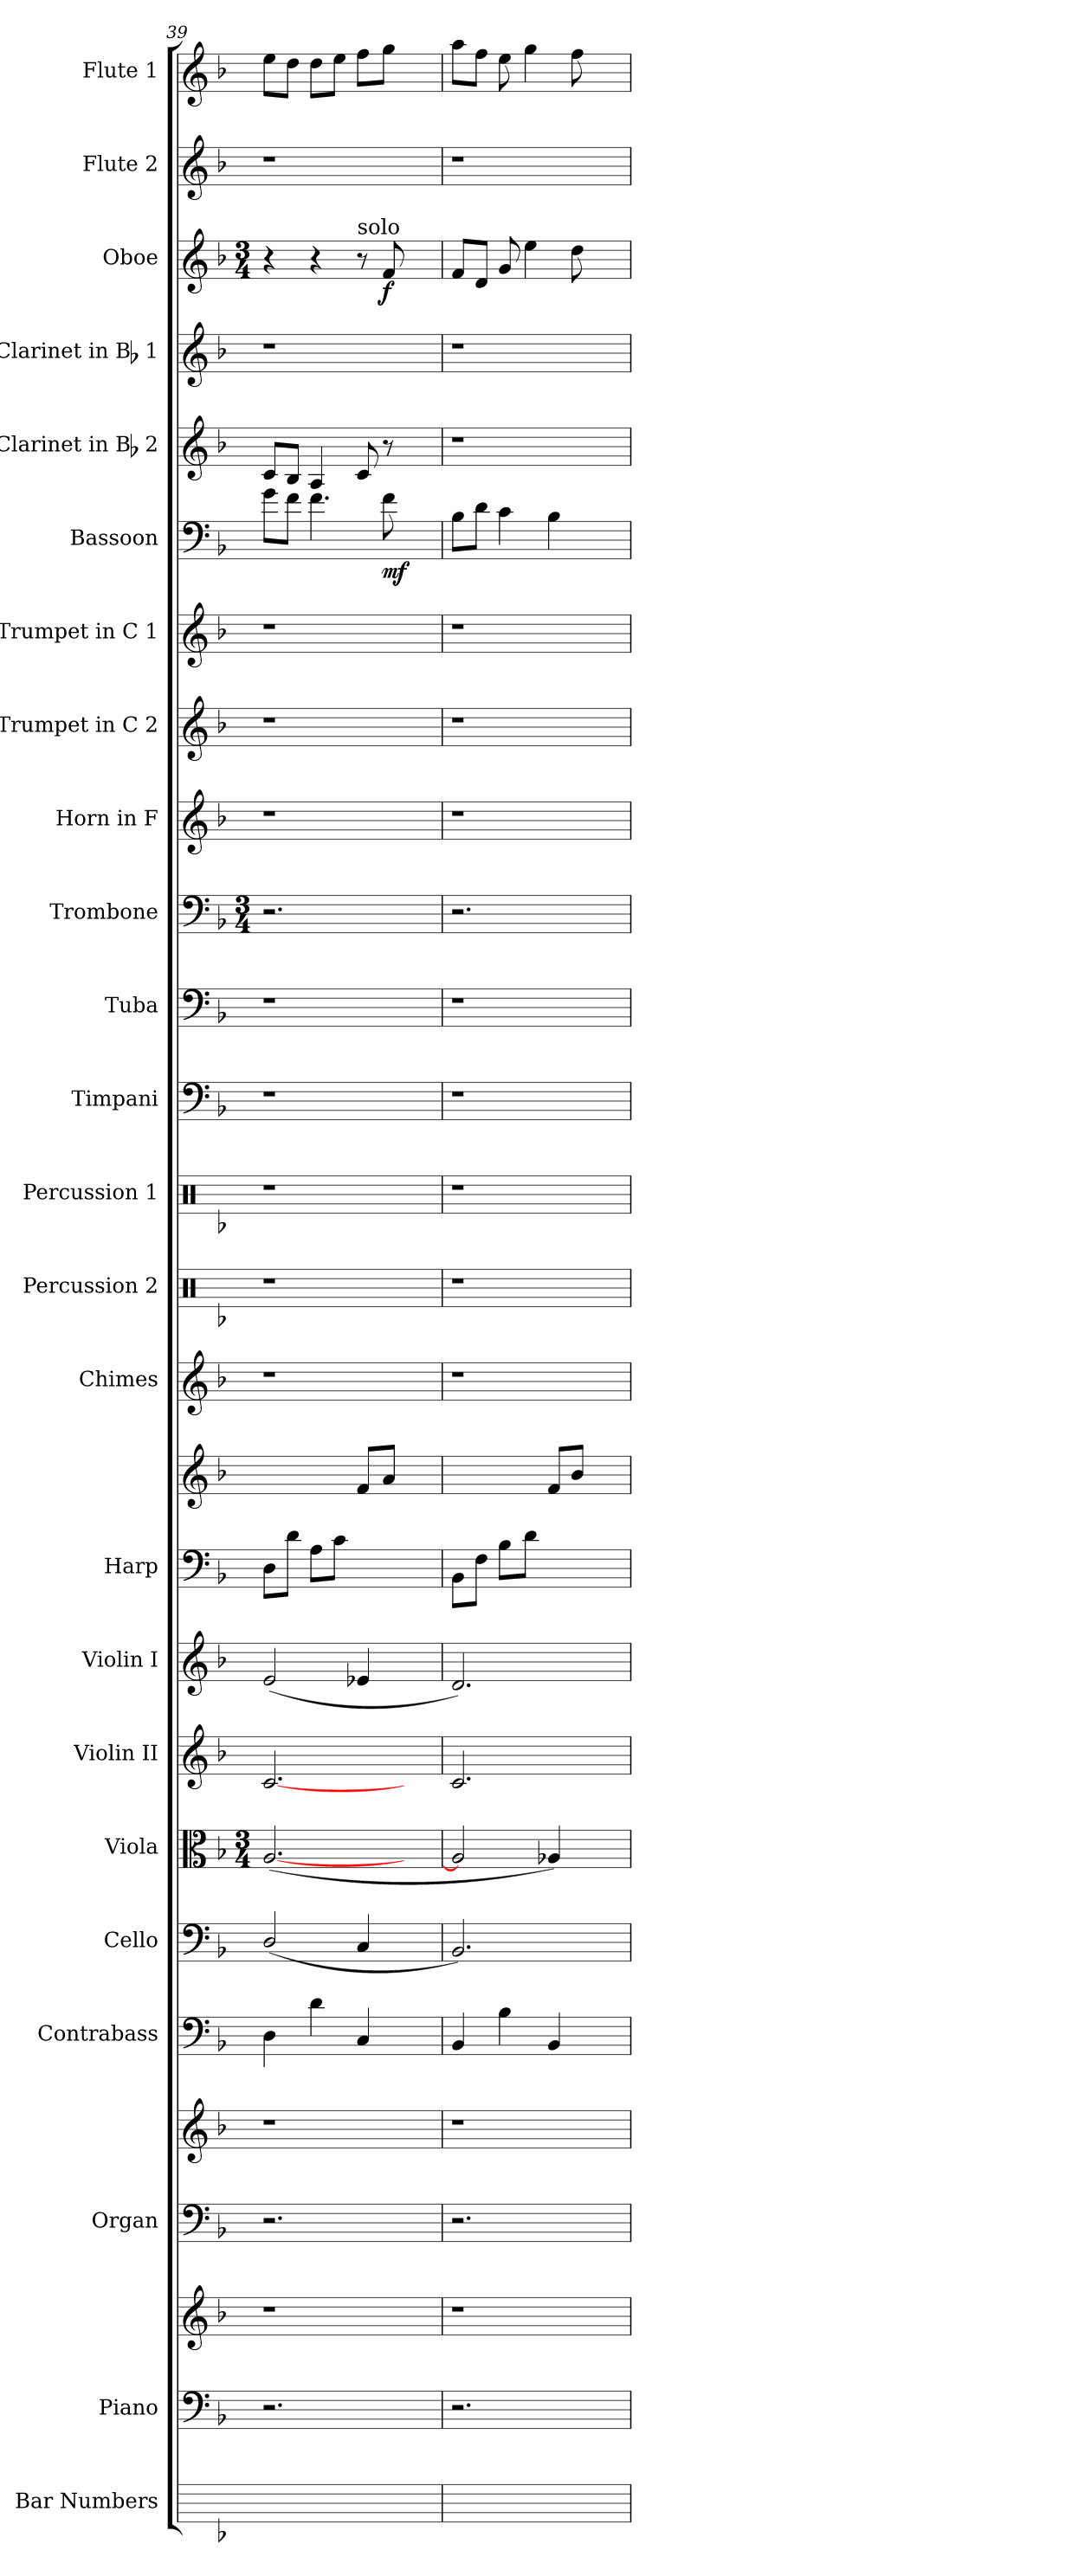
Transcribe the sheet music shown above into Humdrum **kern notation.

**kern	**kern	**kern	**kern	**kern	**kern	**kern	**kern	**kern	**kern	**kern	**kern	**kern	**kern	**kern	**kern	**kern	**kern	**kern	**kern	**kern	**kern	**dynam	**kern	**kern	**kern	**dynam	**kern	**kern
*part24	*part23	*part23	*part22	*part22	*part21	*part20	*part19	*part18	*part17	*part16	*part16	*part15	*part14	*part13	*part12	*part11	*part10	*part9	*part8	*part7	*part6	*part6	*part5	*part4	*part3	*part3	*part2	*part1
*staff27	*staff26	*staff25	*staff24	*staff23	*staff22	*staff21	*staff20	*staff19	*staff18	*staff17	*staff16	*staff15	*staff14	*staff13	*staff12	*staff11	*staff10	*staff9	*staff8	*staff7	*staff6	*staff6	*staff5	*staff4	*staff3	*staff3	*staff2	*staff1
*I"Bar Numbers	*I"Piano	*	*I"Organ	*	*I"Contrabass	*I"Cello	*I"Viola	*I"Violin II	*I"Violin I	*I"Harp	*	*I"Chimes	*I"Percussion 2	*I"Percussion 1	*I"Timpani	*I"Tuba	*I"Trombone	*I"Horn in F	*I"Trumpet in C 2	*I"Trumpet in C 1	*I"Bassoon	*	*I"Clarinet in Bb 2	*I"Clarinet in Bb 1	*I"Oboe	*	*I"Flute 2	*I"Flute 1
*	*I'Pno.	*	*I'Org.	*	*I'Cb.	*	*I'Vla.	*I'Vln. II	*I'Vln. I	*I'Hp.	*	*I'Chm.	*I'Perc. 2	*I'Perc. 1	*I'Timp.	*I'Tuba	*I'Tbn.	*	*I'Tpt 2	*I'Tpt 1	*I'Bsn.	*	*I'Cl 2	*I'Cl 1	*I'Ob.	*	*I'Fl 2	*I'Fl 1
!!LO:PB:g=z
*	*clefF4	*clefG2	*clefF4	*clefG2	*clefF4	*clefF4	*clefC3	*clefG2	*clefG2	*clefF4	*clefG2	*clefG2	*clefX	*clefX	*clefF4	*clefF4	*clefF4	*clefG2	*clefG2	*clefG2	*clefF4	*	*clefG2	*clefG2	*clefG2	*	*clefG2	*clefG2
*	*	*	*	*	*ITrd7c12	*	*	*	*	*	*	*	*	*	*	*	*	*	*	*	*	*	*	*	*	*	*	*
*k[b-]	*k[b-]	*k[b-]	*k[b-]	*k[b-]	*k[b-]	*k[b-]	*k[b-]	*k[b-]	*k[b-]	*k[b-]	*k[b-]	*k[b-]	*k[b-]	*k[b-]	*k[b-]	*k[b-]	*k[b-]	*k[b-]	*k[b-]	*k[b-]	*k[b-]	*	*k[b-]	*k[b-]	*k[b-]	*	*k[b-]	*k[b-]
*F:	*F:	*F:	*F:	*F:	*F:	*F:	*F:	*F:	*F:	*F:	*F:	*F:	*F:	*F:	*F:	*F:	*F:	*F:	*F:	*F:	*F:	*	*F:	*F:	*F:	*	*F:	*F:
*	*	*	*	*	*	*	*M3/4	*	*	*	*	*	*	*	*	*	*M3/4	*	*	*	*	*	*	*	*M3/4	*	*	*
=39	=39	=39	=39	=39	=39	=39	=39	=39	=39	=39	=39	=39	=39	=39	=39	=39	=39	=39	=39	=39	=39	=39	=39	=39	=39	=39	=39	=39
1ryy	2.r	1r	2.r	1r	4DD\	(<2D/	(<[2.A/	[2.c/	(<2e/	8D\L	4ryy	1r	1r	1r	1r	1r	2.r	1r	1r	1r	8g\L	.	8c/L	1r	4r	.	1r	8ee\L
.	.	.	.	.	.	.	.	.	.	8d\J	.	.	.	.	.	.	.	.	.	.	8f\J	.	8B-/J	.	.	.	.	8dd\J
.	.	.	.	.	4D\	.	.	.	.	8A\L	4ryy	.	.	.	.	.	.	.	.	.	4.f\	.	4A/	.	4r	.	.	8dd\L
.	.	.	.	.	.	.	.	.	.	8c\J	.	.	.	.	.	.	.	.	.	.	.	.	.	.	.	.	.	8ee\J
!	!	!	!	!	!	!	!	!	!	!	!	!	!	!	!	!	!	!	!	!	!	!	!	!	!LO:TX:a:t=solo	!	!	!
.	.	.	.	.	4CC/	4C/	.	.	4e-X/	4ryy	8f/L	.	.	.	.	.	.	.	.	.	.	.	8c/	.	8r	.	.	8ff\L
!	!	!	!	!	!	!	!	!	!	!	!	!	!	!	!	!	!	!	!	!	!	!LO:DY:b	!	!	!	!LO:DY:b	!	!
.	.	.	.	.	.	.	.	.	.	.	8a/J	.	.	.	.	.	.	.	.	.	8f\	mf	8r	.	8f/	f	.	8gg\J
.	4ryy	.	4ryy	.	4ryy	4ryy	4ryy	4ryy	4ryy	4ryy	4ryy	.	.	.	.	.	4ryy	.	.	.	4ryy	.	4ryy	.	4ryy	.	.	4ryy
=40	=40	=40	=40	=40	=40	=40	=40	=40	=40	=40	=40	=40	=40	=40	=40	=40	=40	=40	=40	=40	=40	=40	=40	=40	=40	=40	=40	=40
1ryy	2.r	1r	2.r	1r	4BBB-/	2.BB-/)	2A/]	2.c/	2.d/)	8BB-\L	4ryy	1r	1r	1r	1r	1r	2.r	1r	1r	1r	8B-\L	.	1r	1r	8f/L	.	1r	8aa\L
.	.	.	.	.	.	.	.	.	.	8F\J	.	.	.	.	.	.	.	.	.	.	8d\J	.	.	.	8d/J	.	.	8ff\J
.	.	.	.	.	4BB-\	.	.	.	.	8B-\L	4ryy	.	.	.	.	.	.	.	.	.	4c\	.	.	.	8g/	.	.	8ee\
.	.	.	.	.	.	.	.	.	.	8d\J	.	.	.	.	.	.	.	.	.	.	.	.	.	.	4ee\	.	.	4gg\
.	.	.	.	.	4BBB-/	.	4A-X/)	.	.	4ryy	8f/L	.	.	.	.	.	.	.	.	.	4B-\	.	.	.	.	.	.	.
.	.	.	.	.	.	.	.	.	.	.	8b-/J	.	.	.	.	.	.	.	.	.	.	.	.	.	8dd\	.	.	8ff\
.	4ryy	.	4ryy	.	4ryy	4ryy	4ryy	4ryy	4ryy	4ryy	4ryy	.	.	.	.	.	4ryy	.	.	.	4ryy	.	.	.	4ryy	.	.	4ryy
=	=	=	=	=	=	=	=	=	=	=	=	=	=	=	=	=	=	=	=	=	=	=	=	=	=	=	=	=
*-	*-	*-	*-	*-	*-	*-	*-	*-	*-	*-	*-	*-	*-	*-	*-	*-	*-	*-	*-	*-	*-	*-	*-	*-	*-	*-	*-	*-
